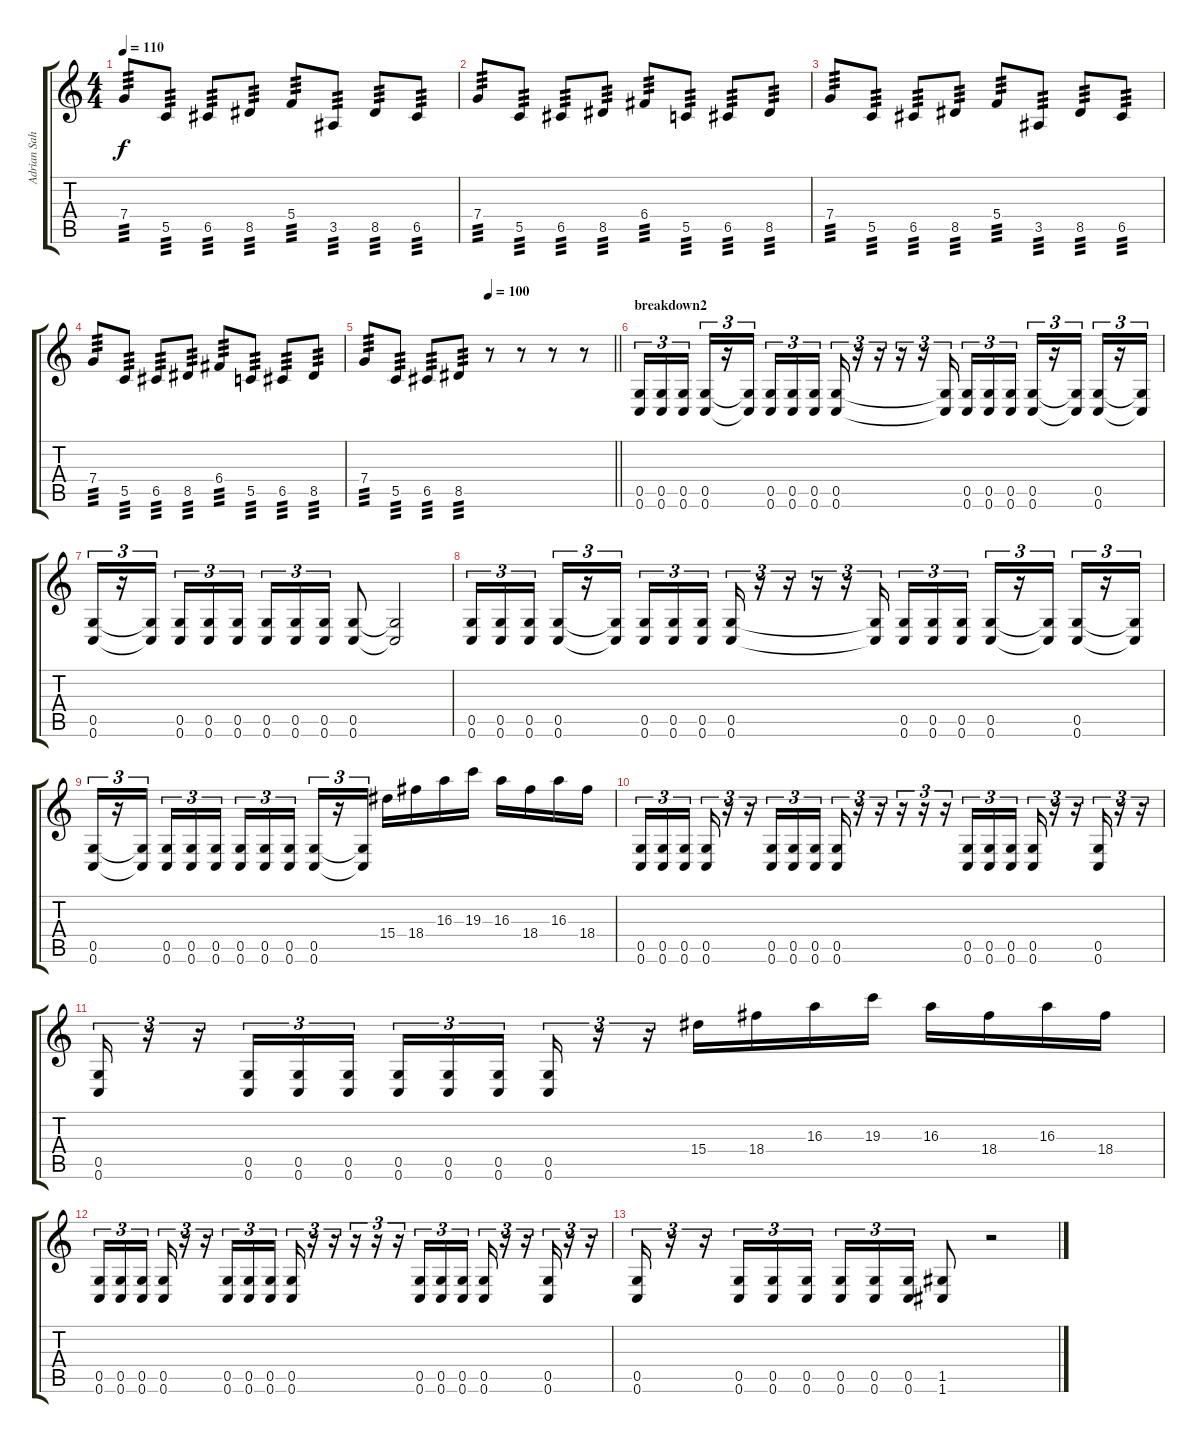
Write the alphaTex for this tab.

\track ("Adrian Sahid" "Adrian Sah") {instrument distortionguitar}
\staff {score tabs}
\tuning (D4 A3 F3 C3 G2 C2) {hide}
\ts (4 4)
\tempo 110
\clef g2
\ks c
7.4.8{tp 3 dy f} 5.5.8{tp 3} 6.5.8{tp 3} 8.5.8{tp 3} 5.4.8{tp 3} 3.5.8{tp 3} 8.5.8{tp 3} 6.5.8{tp 3} |
7.4.8{tp 3} 5.5.8{tp 3} 6.5.8{tp 3} 8.5.8{tp 3} 6.4.8{tp 3} 5.5.8{tp 3} 6.5.8{tp 3} 8.5.8{tp 3} |
7.4.8{tp 3} 5.5.8{tp 3} 6.5.8{tp 3} 8.5.8{tp 3} 5.4.8{tp 3} 3.5.8{tp 3} 8.5.8{tp 3} 6.5.8{tp 3} |
7.4.8{tp 3} 5.5.8{tp 3} 6.5.8{tp 3} 8.5.8{tp 3} 6.4.8{tp 3} 5.5.8{tp 3} 6.5.8{tp 3} 8.5.8{tp 3} |
\tempo (100 0.5)
\barLineRight lightlight
7.4.8{tp 3} 5.5.8{tp 3} 6.5.8{tp 3} 8.5.8{tp 3} r.8 r.8 r.8 r.8 |
\section ("" "breakdown2")
(0.5 0.6).16{tu (3 2)} (0.5 0.6).16{tu (3 2)} (0.5 0.6).16{tu (3 2) beam splitsecondary} (0.5 0.6).16{tu (3 2)} r.16{tu (3 2)} (0.5{t} 0.6{t}).16{tu (3 2)} (0.5 0.6).16{tu (3 2)} (0.5 0.6).16{tu (3 2)} (0.5 0.6).16{tu (3 2) beam splitsecondary} (0.5 0.6).16{tu (3 2)} r.16{tu (3 2)} r.16{tu (3 2)} r.16{tu (3 2)} r.16{tu (3 2)} (0.5{t} 0.6{t}).16{tu (3 2) beam splitsecondary} (0.5 0.6).16{tu (3 2)} (0.5 0.6).16{tu (3 2)} (0.5 0.6).16{tu (3 2)} (0.5 0.6).16{tu (3 2)} r.16{tu (3 2)} (0.5{t} 0.6{t}).16{tu (3 2)} (0.5 0.6).16{tu (3 2)} r.16{tu (3 2)} (0.5{t} 0.6{t}).16{tu (3 2)} |
(0.5 0.6).16{tu (3 2)} r.16{tu (3 2)} (0.5{t} 0.6{t}).16{tu (3 2) beam splitsecondary} (0.5 0.6).16{tu (3 2)} (0.5 0.6).16{tu (3 2)} (0.5 0.6).16{tu (3 2)} (0.5 0.6).16{tu (3 2)} (0.5 0.6).16{tu (3 2)} (0.5 0.6).16{tu (3 2)} (0.5 0.6).8 (0.5{t} 0.6{t}).2 |
(0.5 0.6).16{tu (3 2)} (0.5 0.6).16{tu (3 2)} (0.5 0.6).16{tu (3 2) beam splitsecondary} (0.5 0.6).16{tu (3 2)} r.16{tu (3 2)} (0.5{t} 0.6{t}).16{tu (3 2)} (0.5 0.6).16{tu (3 2)} (0.5 0.6).16{tu (3 2)} (0.5 0.6).16{tu (3 2) beam splitsecondary} (0.5 0.6).16{tu (3 2)} r.16{tu (3 2)} r.16{tu (3 2)} r.16{tu (3 2)} r.16{tu (3 2)} (0.5{t} 0.6{t}).16{tu (3 2) beam splitsecondary} (0.5 0.6).16{tu (3 2)} (0.5 0.6).16{tu (3 2)} (0.5 0.6).16{tu (3 2)} (0.5 0.6).16{tu (3 2)} r.16{tu (3 2)} (0.5{t} 0.6{t}).16{tu (3 2)} (0.5 0.6).16{tu (3 2)} r.16{tu (3 2)} (0.5{t} 0.6{t}).16{tu (3 2)} |
(0.5 0.6).16{tu (3 2)} r.16{tu (3 2)} (0.5{t} 0.6{t}).16{tu (3 2) beam splitsecondary} (0.5 0.6).16{tu (3 2)} (0.5 0.6).16{tu (3 2)} (0.5 0.6).16{tu (3 2)} (0.5 0.6).16{tu (3 2)} (0.5 0.6).16{tu (3 2)} (0.5 0.6).16{tu (3 2) beam splitsecondary} (0.5 0.6).16{tu (3 2)} r.16{tu (3 2)} (0.5{t} 0.6{t}).16{tu (3 2)} 15.4.16 18.4.16 16.3.16 19.3.16 16.3.16 18.4.16 16.3.16 18.4.16 |
(0.5 0.6).16{tu (3 2)} (0.5 0.6).16{tu (3 2)} (0.5 0.6).16{tu (3 2) beam splitsecondary} (0.5 0.6).16{tu (3 2)} r.16{tu (3 2)} r.16{tu (3 2)} (0.5 0.6).16{tu (3 2)} (0.5 0.6).16{tu (3 2)} (0.5 0.6).16{tu (3 2) beam splitsecondary} (0.5 0.6).16{tu (3 2)} r.16{tu (3 2)} r.16{tu (3 2)} r.16{tu (3 2)} r.16{tu (3 2)} r.16{tu (3 2)} (0.5 0.6).16{tu (3 2)} (0.5 0.6).16{tu (3 2)} (0.5 0.6).16{tu (3 2)} (0.5 0.6).16{tu (3 2)} r.16{tu (3 2)} r.16{tu (3 2)} (0.5 0.6).16{tu (3 2)} r.16{tu (3 2)} r.16{tu (3 2)} |
(0.5 0.6).16{tu (3 2)} r.16{tu (3 2)} r.16{tu (3 2)} (0.5 0.6).16{tu (3 2)} (0.5 0.6).16{tu (3 2)} (0.5 0.6).16{tu (3 2)} (0.5 0.6).16{tu (3 2)} (0.5 0.6).16{tu (3 2)} (0.5 0.6).16{tu (3 2) beam splitsecondary} (0.5 0.6).16{tu (3 2)} r.16{tu (3 2)} r.16{tu (3 2)} 15.4.16 18.4.16 16.3.16 19.3.16 16.3.16 18.4.16 16.3.16 18.4.16 |
(0.5 0.6).16{tu (3 2)} (0.5 0.6).16{tu (3 2)} (0.5 0.6).16{tu (3 2) beam splitsecondary} (0.5 0.6).16{tu (3 2)} r.16{tu (3 2)} r.16{tu (3 2)} (0.5 0.6).16{tu (3 2)} (0.5 0.6).16{tu (3 2)} (0.5 0.6).16{tu (3 2) beam splitsecondary} (0.5 0.6).16{tu (3 2)} r.16{tu (3 2)} r.16{tu (3 2)} r.16{tu (3 2)} r.16{tu (3 2)} r.16{tu (3 2)} (0.5 0.6).16{tu (3 2)} (0.5 0.6).16{tu (3 2)} (0.5 0.6).16{tu (3 2)} (0.5 0.6).16{tu (3 2)} r.16{tu (3 2)} r.16{tu (3 2)} (0.5 0.6).16{tu (3 2)} r.16{tu (3 2)} r.16{tu (3 2)} |
(0.5 0.6).16{tu (3 2)} r.16{tu (3 2)} r.16{tu (3 2)} (0.5 0.6).16{tu (3 2)} (0.5 0.6).16{tu (3 2)} (0.5 0.6).16{tu (3 2)} (0.5 0.6).16{tu (3 2)} (0.5 0.6).16{tu (3 2)} (0.5 0.6).16{tu (3 2)} (1.5 1.6).8 r.2
